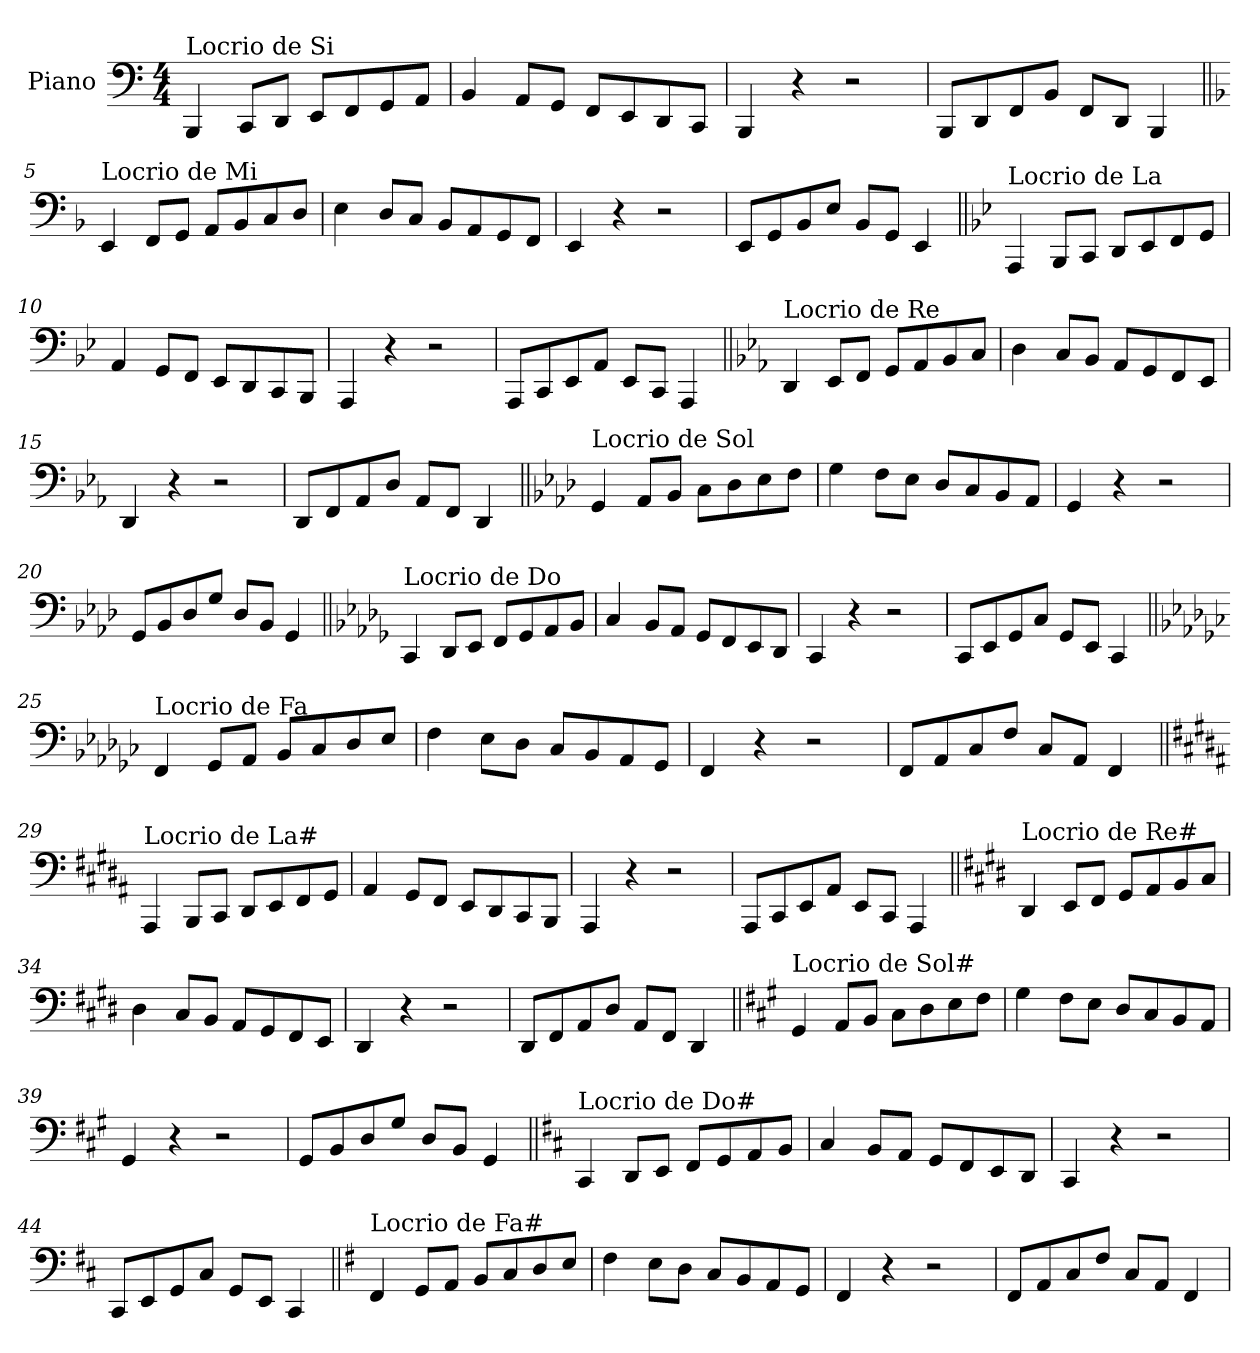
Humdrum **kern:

**kern
*part1
*staff1
*I"Piano
*I'Pno.
*clefF4
*k[]
*M4/4
=1
!LO:TX:a:t=Locrio de Si
4BBB/
8CC/L
8DD/J
8EE/L
8FF/
8GG/
8AA/J
=2
4BB/
8AA/L
8GG/J
8FF/L
8EE/
8DD/
8CC/J
=3
4BBB/
4r
2r
=4
8BBB/L
8DD/
8FF/
8BB/J
8FF/L
8DD/J
4BBB/
!!LO:LB:g=z
=5||
*k[b-]
!LO:TX:a:t=Locrio de Mi
4EE/
8FF/L
8GG/J
8AA/L
8BB-/
8C/
8D/J
=6
4E\
8D/L
8C/J
8BB-/L
8AA/
8GG/
8FF/J
=7
4EE/
4r
2r
=8
8EE/L
8GG/
8BB-/
8E/J
8BB-/L
8GG/J
4EE/
!!LO:LB:g=z
=9||
*k[b-e-]
!LO:TX:a:t=Locrio de La
4AAA/
8BBB-/L
8CC/J
8DD/L
8EE-/
8FF/
8GG/J
=10
4AA/
8GG/L
8FF/J
8EE-/L
8DD/
8CC/
8BBB-/J
=11
4AAA/
4r
2r
=12
8AAA/L
8CC/
8EE-/
8AA/J
8EE-/L
8CC/J
4AAA/
!!LO:LB:g=z
=13||
*k[b-e-a-]
!LO:TX:a:t=Locrio de Re
4DD/
8EE-/L
8FF/J
8GG/L
8AA-/
8BB-/
8C/J
=14
4D\
8C/L
8BB-/J
8AA-/L
8GG/
8FF/
8EE-/J
=15
4DD/
4r
2r
=16
8DD/L
8FF/
8AA-/
8D/J
8AA-/L
8FF/J
4DD/
!!LO:LB:g=z
=17||
*k[b-e-a-d-]
!LO:TX:a:t=Locrio de Sol
4GG/
8AA-/L
8BB-/J
8C\L
8D-\
8E-\
8F\J
=18
4G\
8F\L
8E-\J
8D-/L
8C/
8BB-/
8AA-/J
=19
4GG/
4r
2r
=20
8GG/L
8BB-/
8D-/
8G/J
8D-/L
8BB-/J
4GG/
!!LO:LB:g=z
=21||
*k[b-e-a-d-g-]
!LO:TX:a:t=Locrio de Do
4CC/
8DD-/L
8EE-/J
8FF/L
8GG-/
8AA-/
8BB-/J
=22
4C/
8BB-/L
8AA-/J
8GG-/L
8FF/
8EE-/
8DD-/J
=23
4CC/
4r
2r
=24
8CC/L
8EE-/
8GG-/
8C/J
8GG-/L
8EE-/J
4CC/
!!LO:LB:g=z
=25||
*k[b-e-a-d-g-c-]
!LO:TX:a:t=Locrio de Fa
4FF/
8GG-/L
8AA-/J
8BB-/L
8C-/
8D-/
8E-/J
=26
4F\
8E-\L
8D-\J
8C-/L
8BB-/
8AA-/
8GG-/J
=27
4FF/
4r
2r
=28
8FF/L
8AA-/
8C-/
8F/J
8C-/L
8AA-/J
4FF/
!!LO:LB:g=z
=29||
*k[f#c#g#d#a#]
!LO:TX:a:t=Locrio de La#
4AAA#/
8BBB/L
8CC#/J
8DD#/L
8EE/
8FF#/
8GG#/J
=30
4AA#/
8GG#/L
8FF#/J
8EE/L
8DD#/
8CC#/
8BBB/J
=31
4AAA#/
4r
2r
=32
8AAA#/L
8CC#/
8EE/
8AA#/J
8EE/L
8CC#/J
4AAA#/
!!LO:LB:g=z
=33||
*k[f#c#g#d#]
!LO:TX:a:t=Locrio de Re#
4DD#/
8EE/L
8FF#/J
8GG#/L
8AA/
8BB/
8C#/J
=34
4D#\
8C#/L
8BB/J
8AA/L
8GG#/
8FF#/
8EE/J
=35
4DD#/
4r
2r
=36
8DD#/L
8FF#/
8AA/
8D#/J
8AA/L
8FF#/J
4DD#/
!!LO:LB:g=z
=37||
*k[f#c#g#]
!LO:TX:a:t=Locrio de Sol#
4GG#/
8AA/L
8BB/J
8C#\L
8D\
8E\
8F#\J
=38
4G#\
8F#\L
8E\J
8D/L
8C#/
8BB/
8AA/J
=39
4GG#/
4r
2r
=40
8GG#/L
8BB/
8D/
8G#/J
8D/L
8BB/J
4GG#/
!!LO:LB:g=z
=41||
*k[f#c#]
!LO:TX:a:t=Locrio de Do#
4CC#/
8DD/L
8EE/J
8FF#/L
8GG/
8AA/
8BB/J
=42
4C#/
8BB/L
8AA/J
8GG/L
8FF#/
8EE/
8DD/J
=43
4CC#/
4r
2r
=44
8CC#/L
8EE/
8GG/
8C#/J
8GG/L
8EE/J
4CC#/
!!LO:LB:g=z
=45||
*k[f#]
!LO:TX:a:t=Locrio de Fa#
4FF#/
8GG/L
8AA/J
8BB/L
8C/
8D/
8E/J
=46
4F#\
8E\L
8D\J
8C/L
8BB/
8AA/
8GG/J
=47
4FF#/
4r
2r
=48
8FF#/L
8AA/
8C/
8F#/J
8C/L
8AA/J
4FF#/
=
*-
